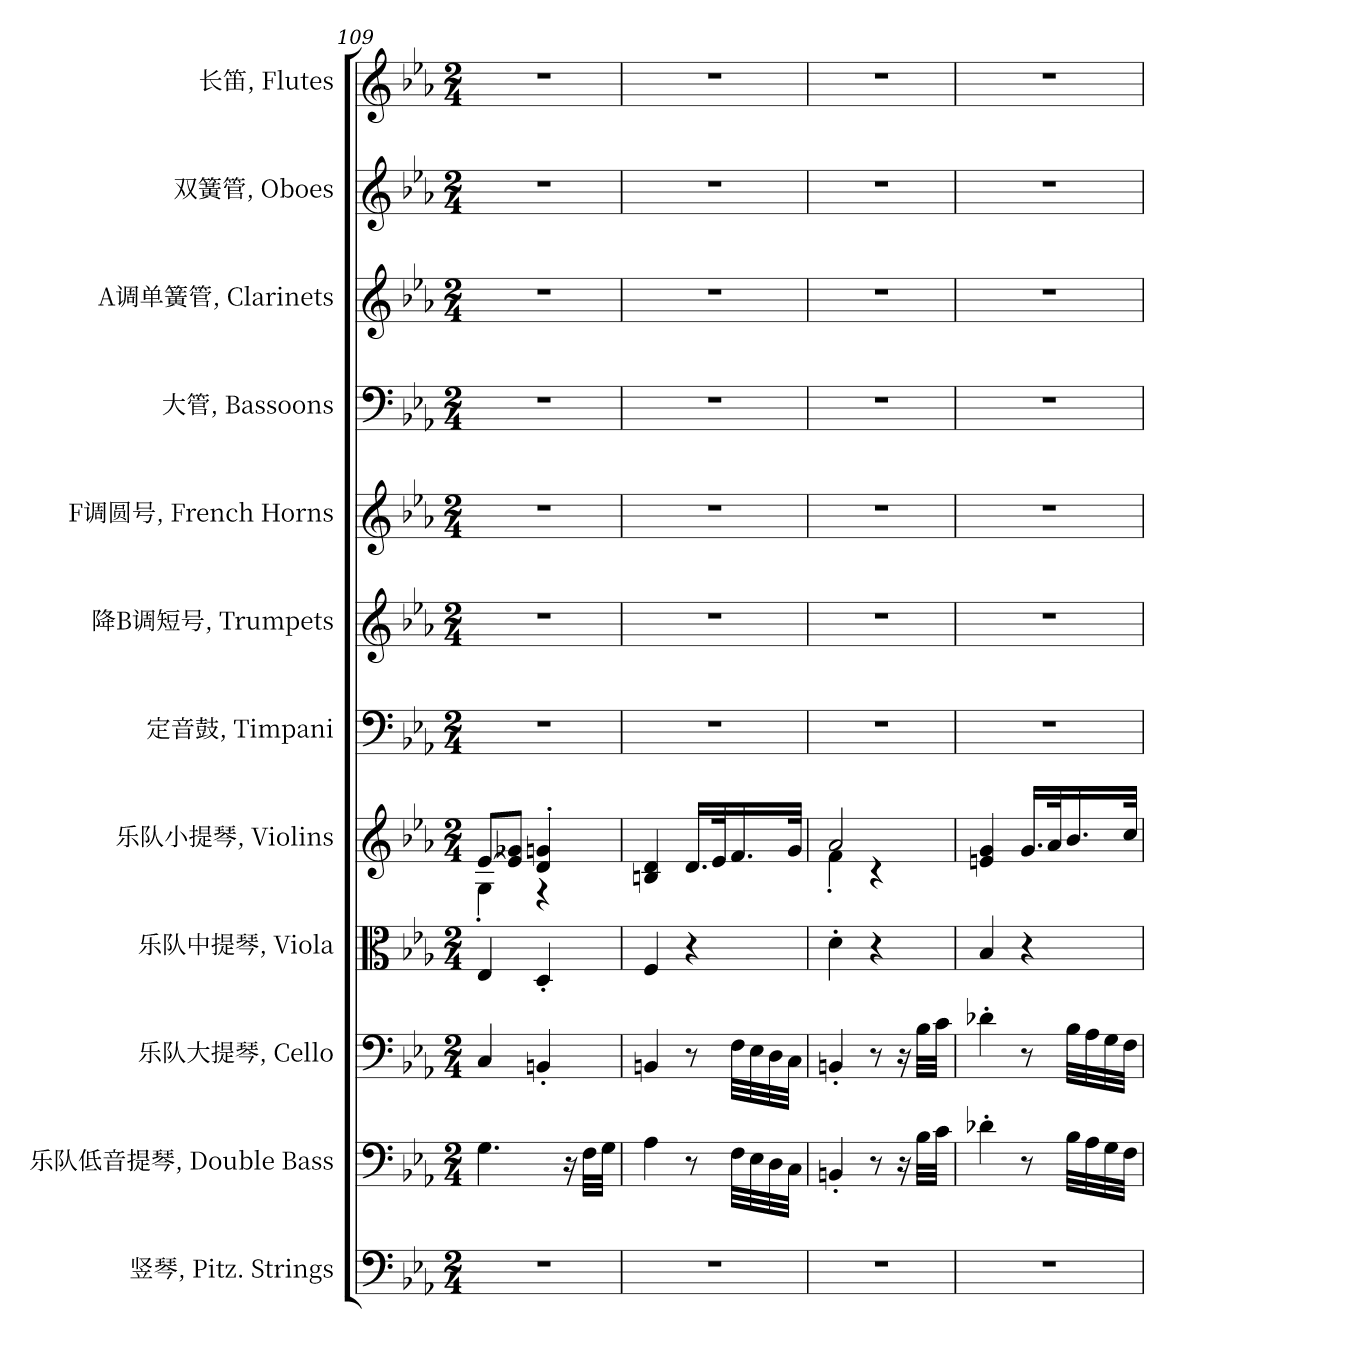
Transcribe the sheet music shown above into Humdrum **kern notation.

**kern	**kern	**kern	**kern	**kern	**kern	**kern	**kern	**kern	**kern	**kern	**kern
*part12	*part11	*part10	*part9	*part8	*part7	*part6	*part5	*part4	*part3	*part2	*part1
*staff12	*staff11	*staff10	*staff9	*staff8	*staff7	*staff6	*staff5	*staff4	*staff3	*staff2	*staff1
*I"竖琴, Pitz. Strings	*I"乐队低音提琴, Double Bass	*I"乐队大提琴, Cello	*I"乐队中提琴, Viola	*I"乐队小提琴, Violins	*I"定音鼓, Timpani	*I"降B调短号, Trumpets	*I"F调圆号, French Horns	*I"大管, Bassoons	*I"A调单簧管, Clarinets	*I"双簧管, Oboes	*I"长笛, Flutes
*	*	*	*	*I'Vlns.	*I'Timp.	*	*I'F Hn.	*I'Bsn.	*I'A Cl.	*I'Ob.	*I'Fl.
*clefF4	*clefF4	*clefF4	*clefC3	*clefG2	*clefF4	*clefG2	*clefG2	*clefF4	*clefG2	*clefG2	*clefG2
*	*ITrd7c12	*	*	*	*	*ITrd1c2	*ITrd4c7	*	*ITrd2c3	*	*
*k[b-e-a-]	*k[b-e-a-]	*k[b-e-a-]	*k[b-e-a-]	*k[b-e-a-]	*k[b-e-a-]	*k[b-e-a-d-g-]	*k[b-e-a-d-]	*k[b-e-a-]	*k[]	*k[b-e-a-]	*k[b-e-a-]
*M2/4	*M2/4	*M2/4	*M2/4	*M2/4	*M2/4	*M2/4	*M2/4	*M2/4	*M2/4	*M2/4	*M2/4
=109	=109	=109	=109	=109	=109	=109	=109	=109	=109	=109	=109
*	*	*	*	*^	*	*	*	*	*	*	*
2r	4.GG\	4C/	4E-/	[8e-/L	4G'\	2r	2r	2r	2r	2r	2r	2r
.	.	.	.	8e-/] 8g-X/J	.	.	.	.	.	.	.	.
.	.	4BBn'/	4D'/	4d/' 4gn/'	4r	.	.	.	.	.	.	.
.	16r	.	.	.	.	.	.	.	.	.	.	.
.	32FF\LLL	.	.	.	.	.	.	.	.	.	.	.
.	32GG\JJJ	.	.	.	.	.	.	.	.	.	.	.
*	*	*	*	*v	*v	*	*	*	*	*	*	*
=110	=110	=110	=110	=110	=110	=110	=110	=110	=110	=110	=110
2r	4AA-\	4BBn/	4F/	4Bn/ 4d/	2r	2r	2r	2r	2r	2r	2r
.	8r	8r	4r	16.d/LL	.	.	.	.	.	.	.
.	.	.	.	32e-/K	.	.	.	.	.	.	.
.	32FF\LLL	32F\LLL	.	16.f/	.	.	.	.	.	.	.
.	32EE-\	32E-\	.	.	.	.	.	.	.	.	.
.	32DD\	32D\	.	.	.	.	.	.	.	.	.
.	32CC\JJJ	32C\JJJ	.	32g/JJk	.	.	.	.	.	.	.
=111	=111	=111	=111	=111	=111	=111	=111	=111	=111	=111	=111
*	*	*	*	*^	*	*	*	*	*	*	*
2r	4BBBn'/	4BBn'/	4d'\	2a-/	4f'\	2r	2r	2r	2r	2r	2r	2r
.	8r	8r	4r	.	4r	.	.	.	.	.	.	.
.	16r	16r	.	.	.	.	.	.	.	.	.	.
.	32BB-\LLL	32B-\LLL	.	.	.	.	.	.	.	.	.	.
.	32C\JJJ	32c\JJJ	.	.	.	.	.	.	.	.	.	.
*	*	*	*	*v	*v	*	*	*	*	*	*	*
!!LO:PB:g=z
=112	=112	=112	=112	=112	=112	=112	=112	=112	=112	=112	=112
2r	4D-X'\	4d-X'\	4B-/	4en/ 4g/	2r	2r	2r	2r	2r	2r	2r
.	8r	8r	4r	16.g/LL	.	.	.	.	.	.	.
.	.	.	.	32a-/K	.	.	.	.	.	.	.
.	32BB-\LLL	32B-\LLL	.	16.b-/	.	.	.	.	.	.	.
.	32AA-\	32A-\	.	.	.	.	.	.	.	.	.
.	32GG\	32G\	.	.	.	.	.	.	.	.	.
.	32FF\JJJ	32F\JJJ	.	32cc/JJk	.	.	.	.	.	.	.
=	=	=	=	=	=	=	=	=	=	=	=
*-	*-	*-	*-	*-	*-	*-	*-	*-	*-	*-	*-
